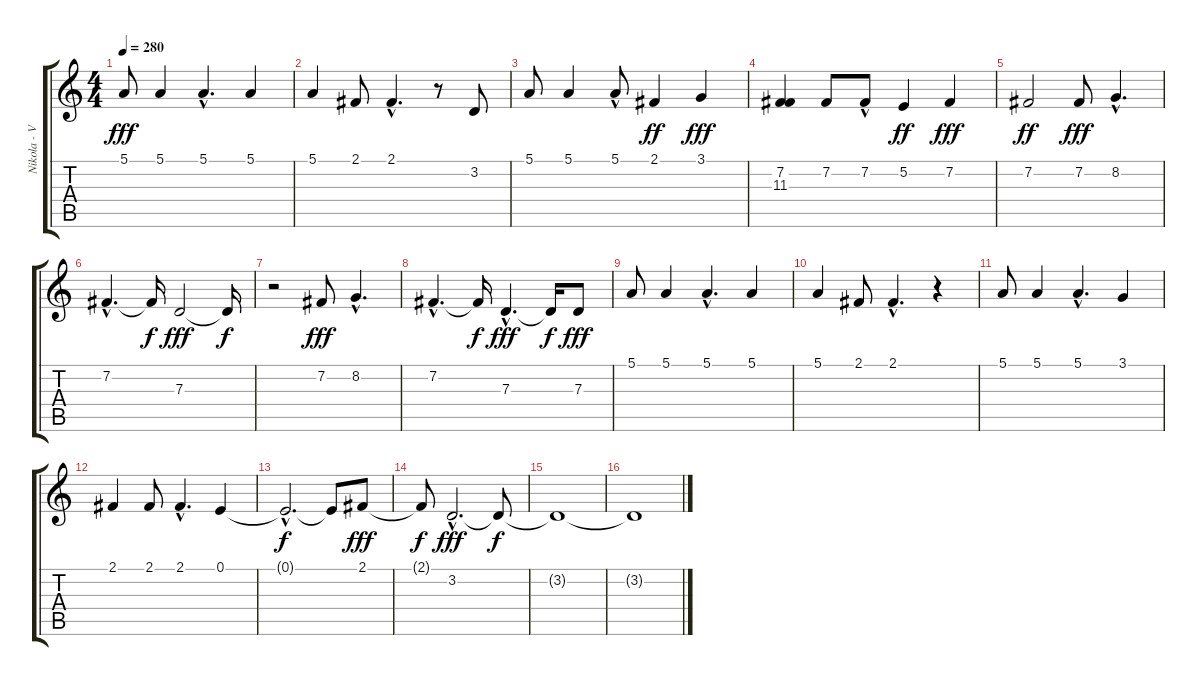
\track ("Nikola - Vocal" "Nikola - V") {instrument flute}
\staff {score tabs}
\tuning (E4 B3 G3 D3 A2 E2) {hide}
\ts (4 4)
\tempo 280
\clef g2
\ks c
5.1.8{dy fff} 5.1.4 5.1{hac}.4{d} 5.1.4 |
5.1.4 2.1.8 2.1{hac}.4{d} r.8 3.2.8 |
5.1.8{instrument oboe} 5.1.4 5.1{hac}.8 2.1.4{dy ff} 3.1.4{dy fff} |
(7.2 11.3).4 7.2.8 7.2{hac}.8 5.2.4{dy ff} 7.2.4{dy fff} |
7.2.2{dy ff} 7.2.8{dy fff} 8.2{hac}.4{d} |
7.2{hac}.4{d} 7.2{t}.16{dy f} 7.3.2{dy fff} 7.3{t}.16{dy f} |
r.2 7.2.8{dy fff} 8.2{hac}.4{d} |
7.2{hac}.4{d} 7.2{t}.16{dy f} 7.3{hac}.4{d dy fff} 7.3{t}.16{dy f} 7.3.8{dy fff} |
5.1.8 5.1.4 5.1{hac}.4{d} 5.1.4 |
5.1.4 2.1.8 2.1{hac}.4{d} r.4 |
5.1.8 5.1.4 5.1{hac}.4{d} 3.1.4 |
2.1.4 2.1.8 2.1{hac}.4{d} 0.1.4 |
0.1{hac t}.2{d dy f} 0.1{t}.8 2.1.8{dy fff} |
2.1{t}.8{dy f} 3.2{hac}.2{d dy fff} 3.2{t}.8{dy f} |
3.2{t}.1 |
3.2{t}.1
